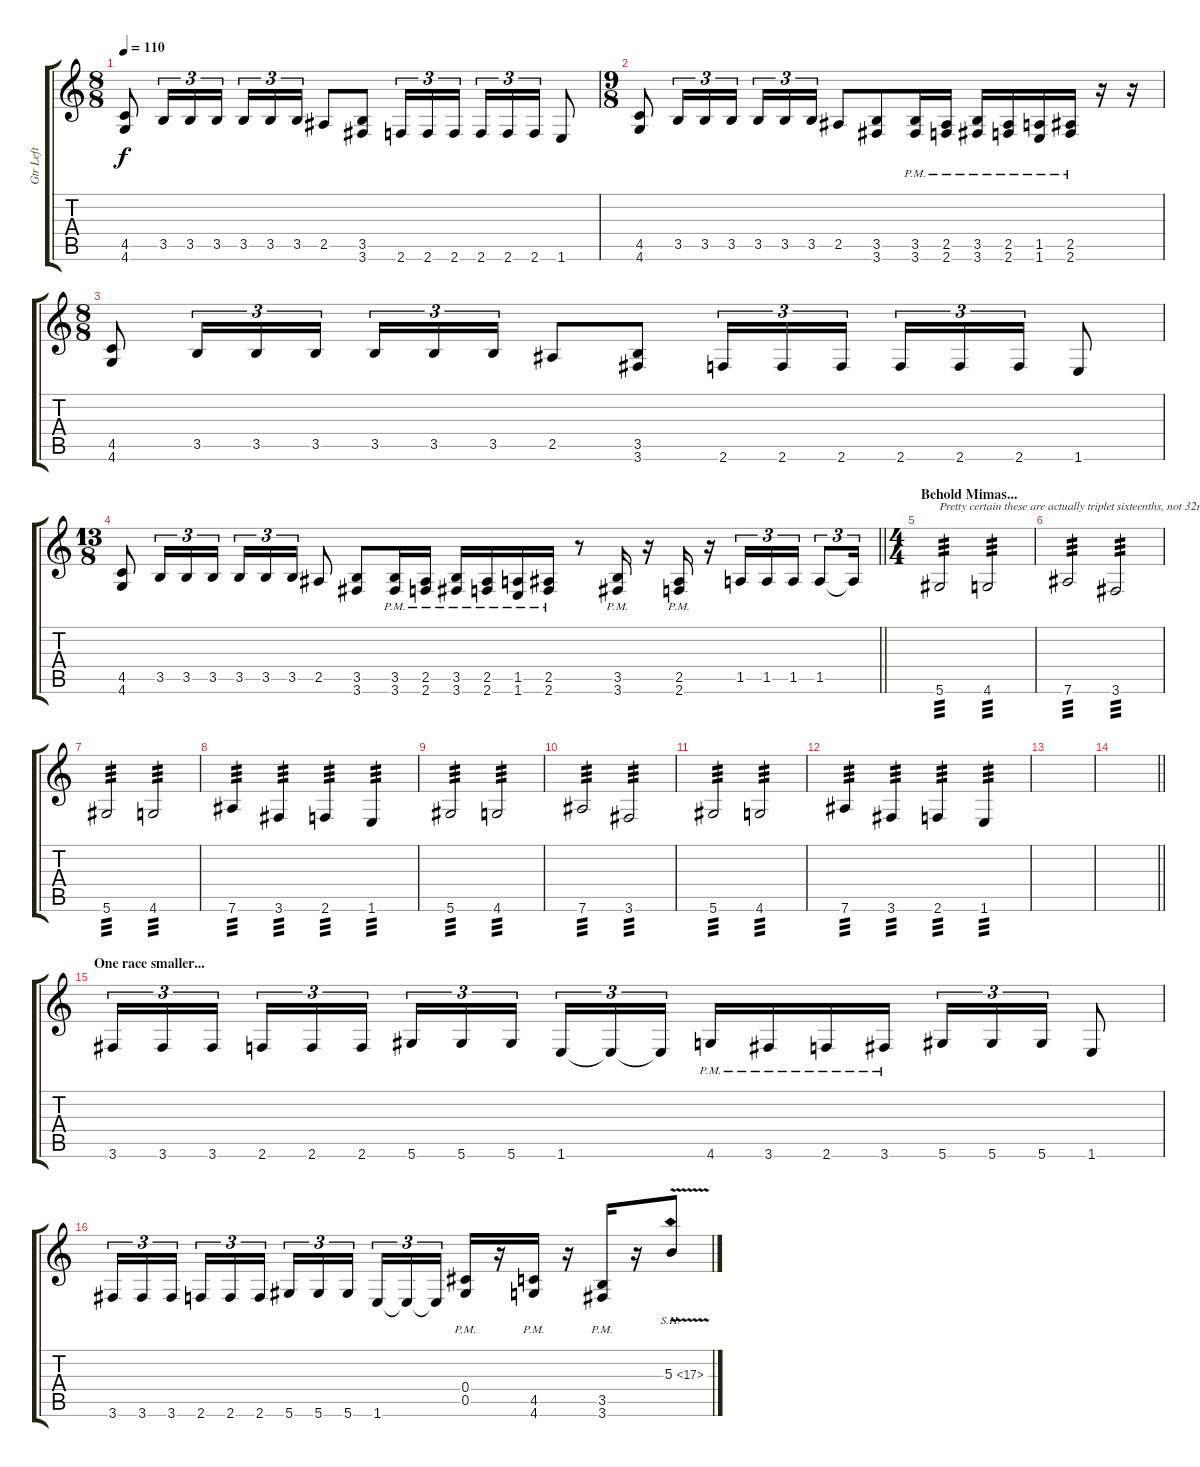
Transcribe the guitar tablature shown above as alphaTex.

\track ("Gtr Left" "Gtr Left") {instrument distortionguitar}
\staff {score tabs}
\tuning (Eb4 Bb3 Gb3 Db3 Ab2 Eb2) {hide}
\ts (8 8)
\tempo 110
\clef g2
\ks c
(4.5 4.6).8{dy f} 3.5.16{tu (3 2)} 3.5.16{tu (3 2)} 3.5.16{tu (3 2)} 3.5.16{tu (3 2)} 3.5.16{tu (3 2)} 3.5.16{tu (3 2)} 2.5.8 (3.5 3.6).8 2.6.16{tu (3 2)} 2.6.16{tu (3 2)} 2.6.16{tu (3 2)} 2.6.16{tu (3 2)} 2.6.16{tu (3 2)} 2.6.16{tu (3 2)} 1.6.8 |
\ts (9 8)
(4.5 4.6).8 3.5.16{tu (3 2)} 3.5.16{tu (3 2)} 3.5.16{tu (3 2) beam splitsecondary} 3.5.16{tu (3 2)} 3.5.16{tu (3 2)} 3.5.16{tu (3 2)} 2.5.8 (3.5 3.6).8 (3.5{pm} 3.6{pm}).16 (2.5{pm} 2.6{pm}).16 (3.5{pm} 3.6{pm}).16 (2.5{pm} 2.6{pm}).16 (1.5{pm} 1.6{pm}).16 (2.5{pm} 2.6{pm}).16 r.16 r.16 |
\ts (8 8)
(4.5 4.6).8 3.5.16{tu (3 2)} 3.5.16{tu (3 2)} 3.5.16{tu (3 2)} 3.5.16{tu (3 2)} 3.5.16{tu (3 2)} 3.5.16{tu (3 2)} 2.5.8 (3.5 3.6).8 2.6.16{tu (3 2)} 2.6.16{tu (3 2)} 2.6.16{tu (3 2)} 2.6.16{tu (3 2)} 2.6.16{tu (3 2)} 2.6.16{tu (3 2)} 1.6.8 |
\ts (13 8)
\barLineRight lightlight
(4.5 4.6).8 3.5.16{tu (3 2)} 3.5.16{tu (3 2)} 3.5.16{tu (3 2)} 3.5.16{tu (3 2)} 3.5.16{tu (3 2)} 3.5.16{tu (3 2)} 2.5.8 (3.5 3.6).8 (3.5{pm} 3.6{pm}).16 (2.5{pm} 2.6{pm}).16 (3.5{pm} 3.6{pm}).16 (2.5{pm} 2.6{pm}).16 (1.5{pm} 1.6{pm}).16 (2.5{pm} 2.6{pm}).16 r.8 (3.5{pm} 3.6{pm}).16 r.16 (2.5{pm} 2.6{pm}).16 r.16 1.5.16{tu (3 2)} 1.5.16{tu (3 2)} 1.5.16{tu (3 2)} 1.5.8{tu (3 2)} 1.5{t}.16{tu (3 2)} |
\ts (4 4)
\section ("" "Behold Mimas...")
5.6.2{txt "Pretty certain these are actually triplet sixteenths, not 32nds" tp 3} 4.6.2{tp 3} |
7.6.2{tp 3} 3.6.2{tp 3} |
5.6.2{tp 3} 4.6.2{tp 3} |
7.6.4{tp 3} 3.6.4{tp 3} 2.6.4{tp 3} 1.6.4{tp 3} |
5.6.2{tp 3} 4.6.2{tp 3} |
7.6.2{tp 3} 3.6.2{tp 3} |
5.6.2{tp 3} 4.6.2{tp 3} |
7.6.4{tp 3} 3.6.4{tp 3} 2.6.4{tp 3} 1.6.4{tp 3} |
|
\barLineRight lightlight
|
\section ("" "One race smaller...")
3.6.16{tu (3 2)} 3.6.16{tu (3 2)} 3.6.16{tu (3 2) beam splitsecondary} 2.6.16{tu (3 2)} 2.6.16{tu (3 2)} 2.6.16{tu (3 2)} 5.6.16{tu (3 2)} 5.6.16{tu (3 2)} 5.6.16{tu (3 2) beam splitsecondary} 1.6.16{tu (3 2)} 1.6{t}.16{tu (3 2)} 1.6{t}.16{tu (3 2)} 4.6{pm}.16 3.6{pm}.16 2.6{pm}.16 3.6{pm}.16 5.6.16{tu (3 2)} 5.6.16{tu (3 2)} 5.6.16{tu (3 2)} 1.6.8 |
3.6.16{tu (3 2)} 3.6.16{tu (3 2)} 3.6.16{tu (3 2) beam splitsecondary} 2.6.16{tu (3 2)} 2.6.16{tu (3 2)} 2.6.16{tu (3 2)} 5.6.16{tu (3 2)} 5.6.16{tu (3 2)} 5.6.16{tu (3 2) beam splitsecondary} 1.6.16{tu (3 2)} 1.6{t}.16{tu (3 2)} 1.6{t}.16{tu (3 2)} (0.4{pm} 0.5{pm}).16 r.16 (4.5{pm} 4.6{pm}).16 r.16 (3.5{pm} 3.6{pm}).16 r.16 5.3{sh 12 v}.8
